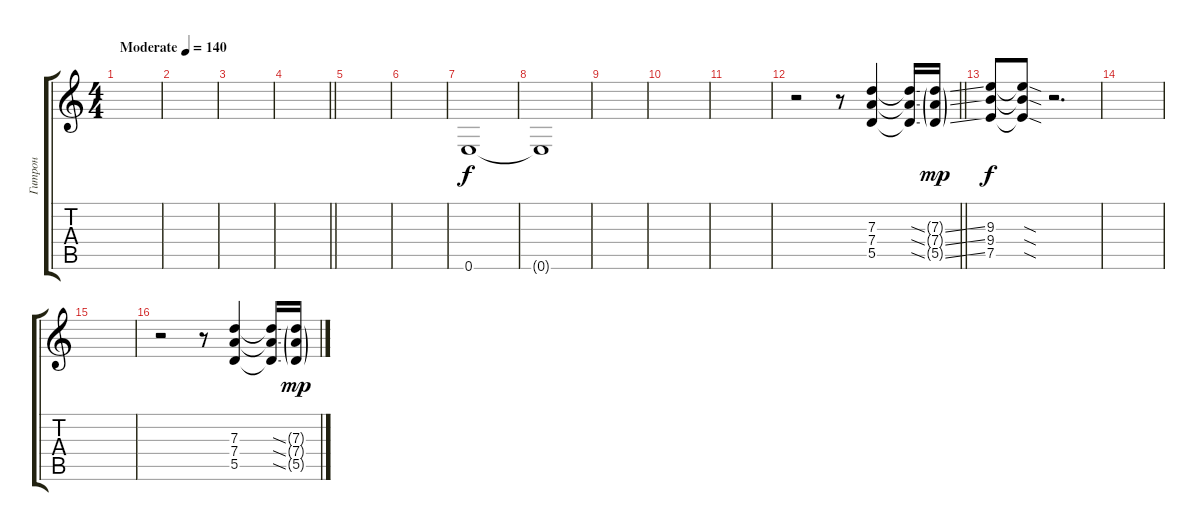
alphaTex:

\track ("Гитрон" "Гитрон") {instrument overdrivenguitar}
\staff {score tabs}
\tuning (E4 B3 G3 D3 A2 E2) {hide}
\ts (4 4)
\tempo (140 "Moderate")
\clef g2
\ks c
|
|
|
\barLineRight lightlight
|
|
|
0.6.1{instrument overdrivenguitar} |
0.6{t}.1 |
|
|
|
\barLineRight lightlight
r.2 r.8 (7.3 7.4 5.5).4{volume 9 instrument overdrivenguitar} (7.3{ss t} 7.4{ss t} 5.5{ss t}).16 (7.3{ss g} 7.4{ss g} 5.5{ss g}).16{dy mp} |
(9.3 9.4 7.5).8{dy f} (9.3{sod t} 9.4{sod t} 7.5{sod t}).8 r.2{d} |
|
|
r.2 r.8 (7.3 7.4 5.5).4 (7.3{ss t} 7.4{ss t} 5.5{ss t}).16 (7.3{ss g} 7.4{ss g} 5.5{ss g}).16{dy mp}
